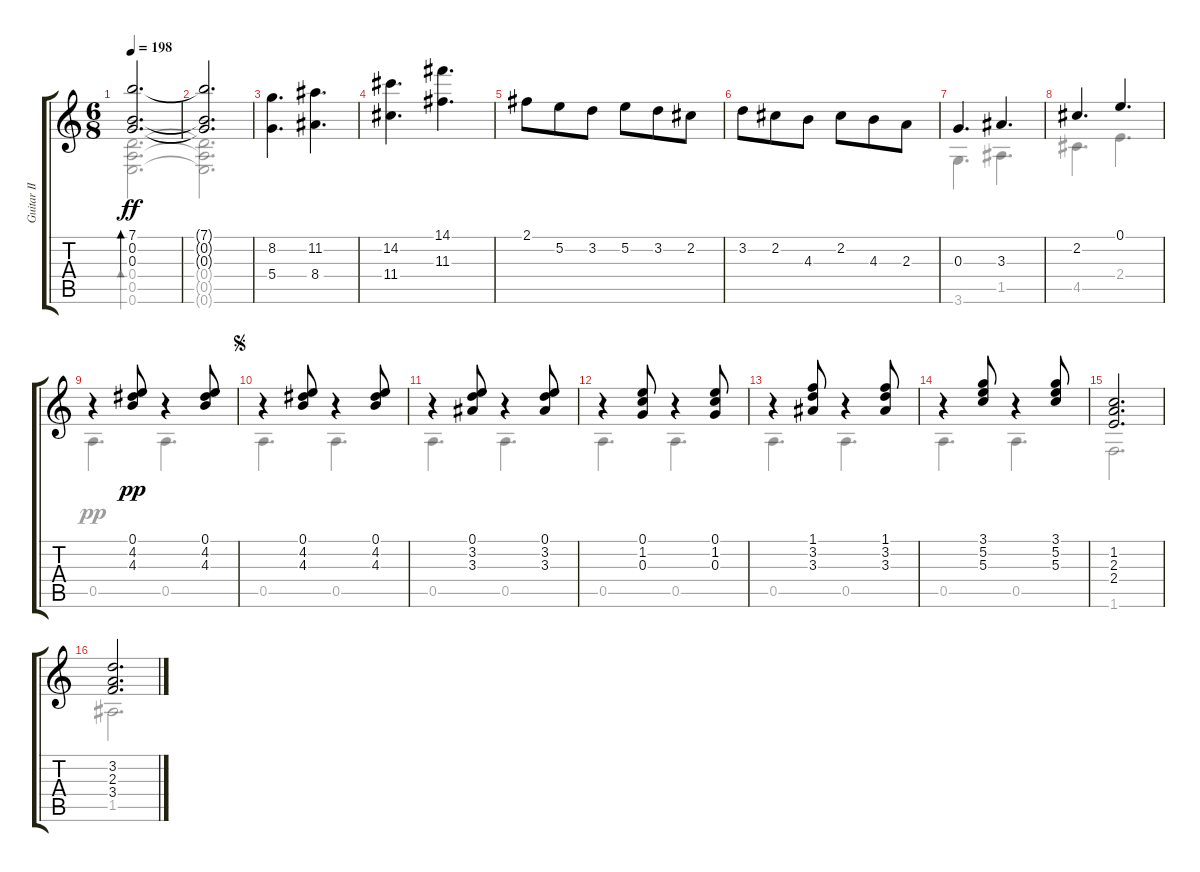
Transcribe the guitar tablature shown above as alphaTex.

\track ("Guitar II" "Guitar II") {instrument acousticguitarnylon}
\staff {score tabs}
\tuning (E4 B3 G3 D3 A2 E2) {hide}
\voice
\ts (6 8)
\tempo 198
\clef g2
\ks c
(7.1 0.2 0.3).2{d bd 30 dy ff} |
(7.1{t} 0.2{t} 0.3{t}).2{d} |
(8.2 5.4).4{d} (11.2 8.4).4{d} |
(14.2 11.4).4{d} (14.1 11.3).4{d} |
2.1.8 5.2.8 3.2.8 5.2.8 3.2.8 2.2.8 |
3.2.8 2.2.8 4.3.8 2.2.8 4.3.8 2.3.8 |
0.3.4{d} 3.3.4{d} |
2.2.4{d} 0.1.4{d} |
r.4 (0.1 4.2 4.3).8{dy pp} r.4 (0.1 4.2 4.3).8 |
\jump segno
r.4 (0.1 4.2 4.3).8 r.4 (0.1 4.2 4.3).8 |
r.4 (0.1 3.2 3.3).8 r.4 (0.1 3.2 3.3).8 |
r.4 (0.1 1.2 0.3).8 r.4 (0.1 1.2 0.3).8 |
r.4 (1.1 3.2 3.3).8 r.4 (1.1 3.2 3.3).8 |
r.4 (3.1 5.2 5.3).8 r.4 (3.1 5.2 5.3).8 |
(1.2 2.3 2.4).2{d} |
(3.2 2.3 3.4).2{d}
\voice
\clef g2
\ottava regular
\simile none
\ks c
(0.4 0.5 0.6).2{d bd 30 dy ff} |
(0.4{t} 0.5{t} 0.6{t}).2{d} |
|
|
|
|
3.6.4{d} 1.5.4{d} |
4.5.4{d} 2.4.4{d} |
0.5.4{d dy pp} 0.5.4{d} |
0.5.4{d} 0.5.4{d} |
0.5.4{d} 0.5.4{d} |
0.5.4{d} 0.5.4{d} |
0.5.4{d} 0.5.4{d} |
0.5.4{d} 0.5.4{d} |
1.6.2{d} |
1.5.2{d}
